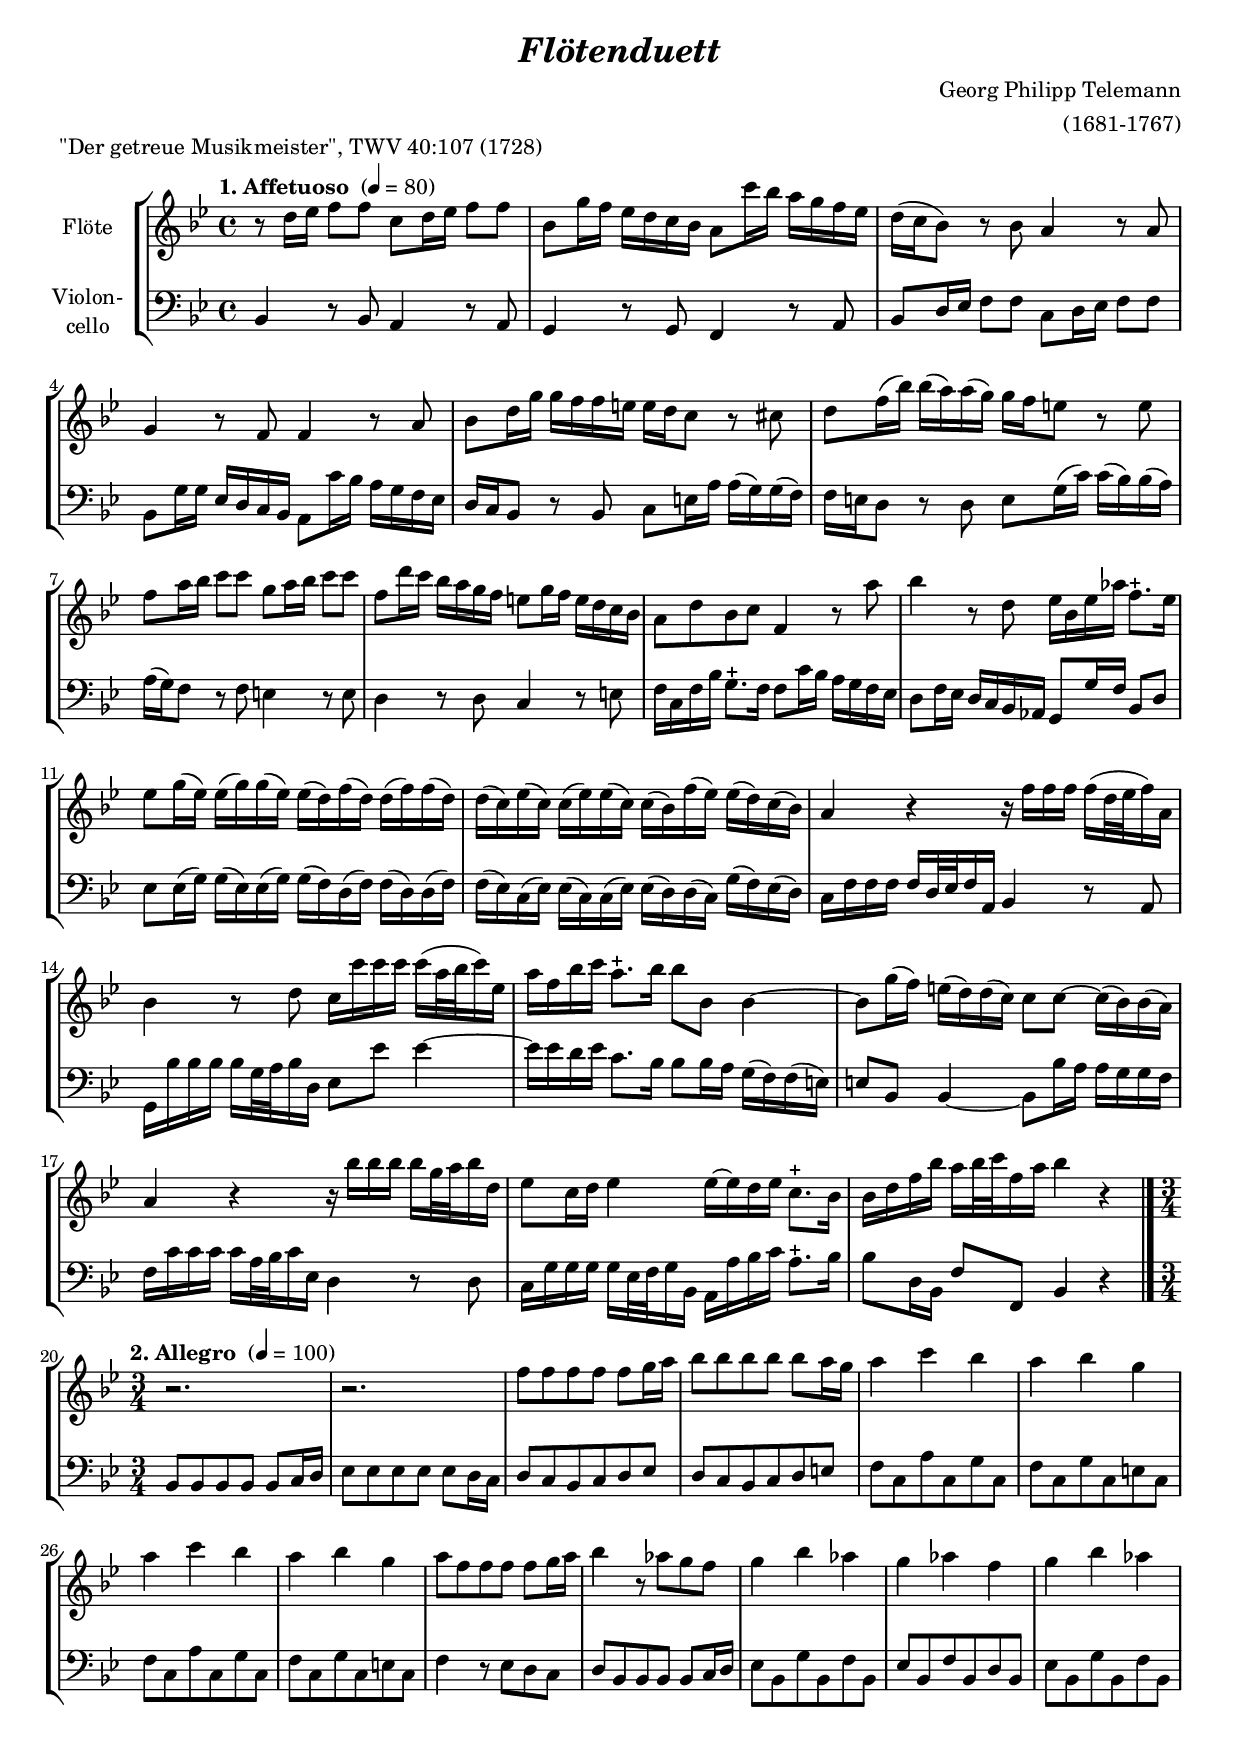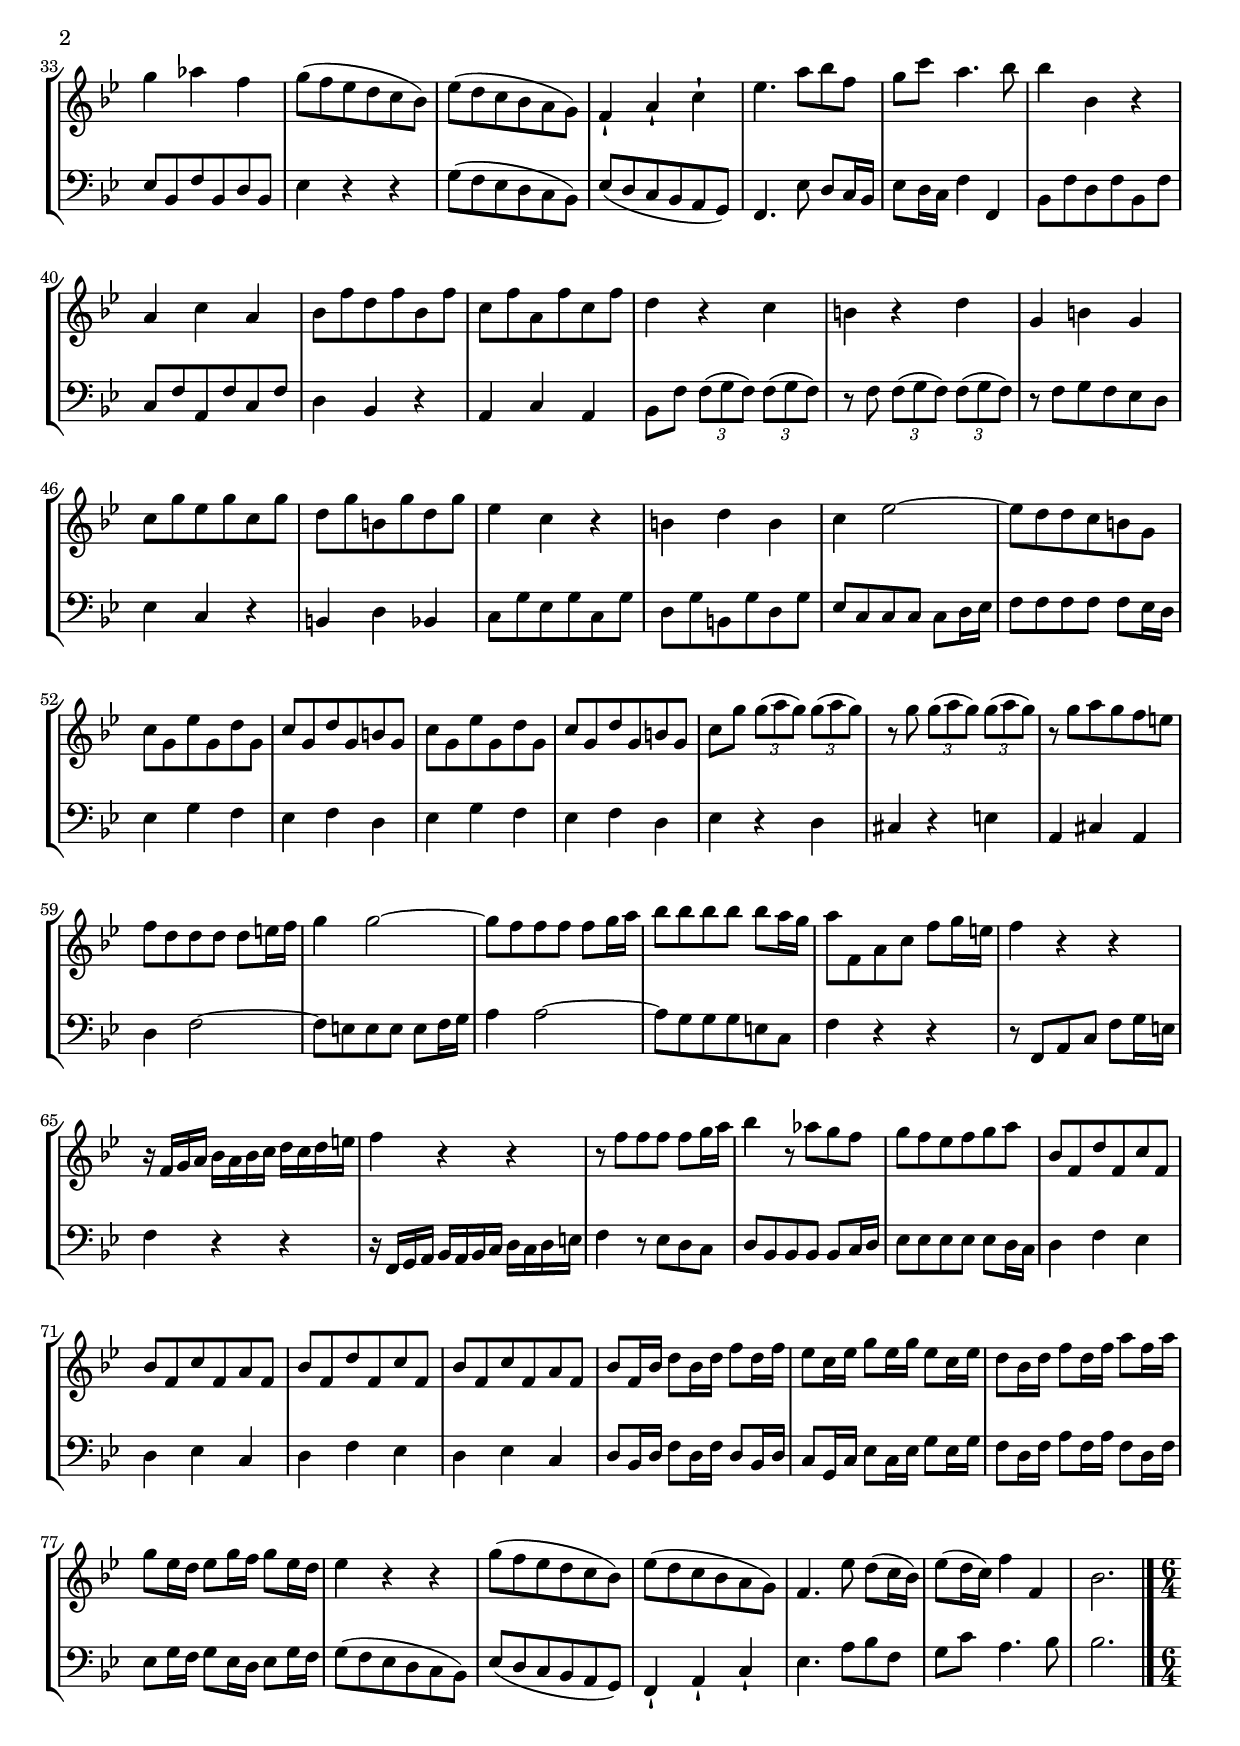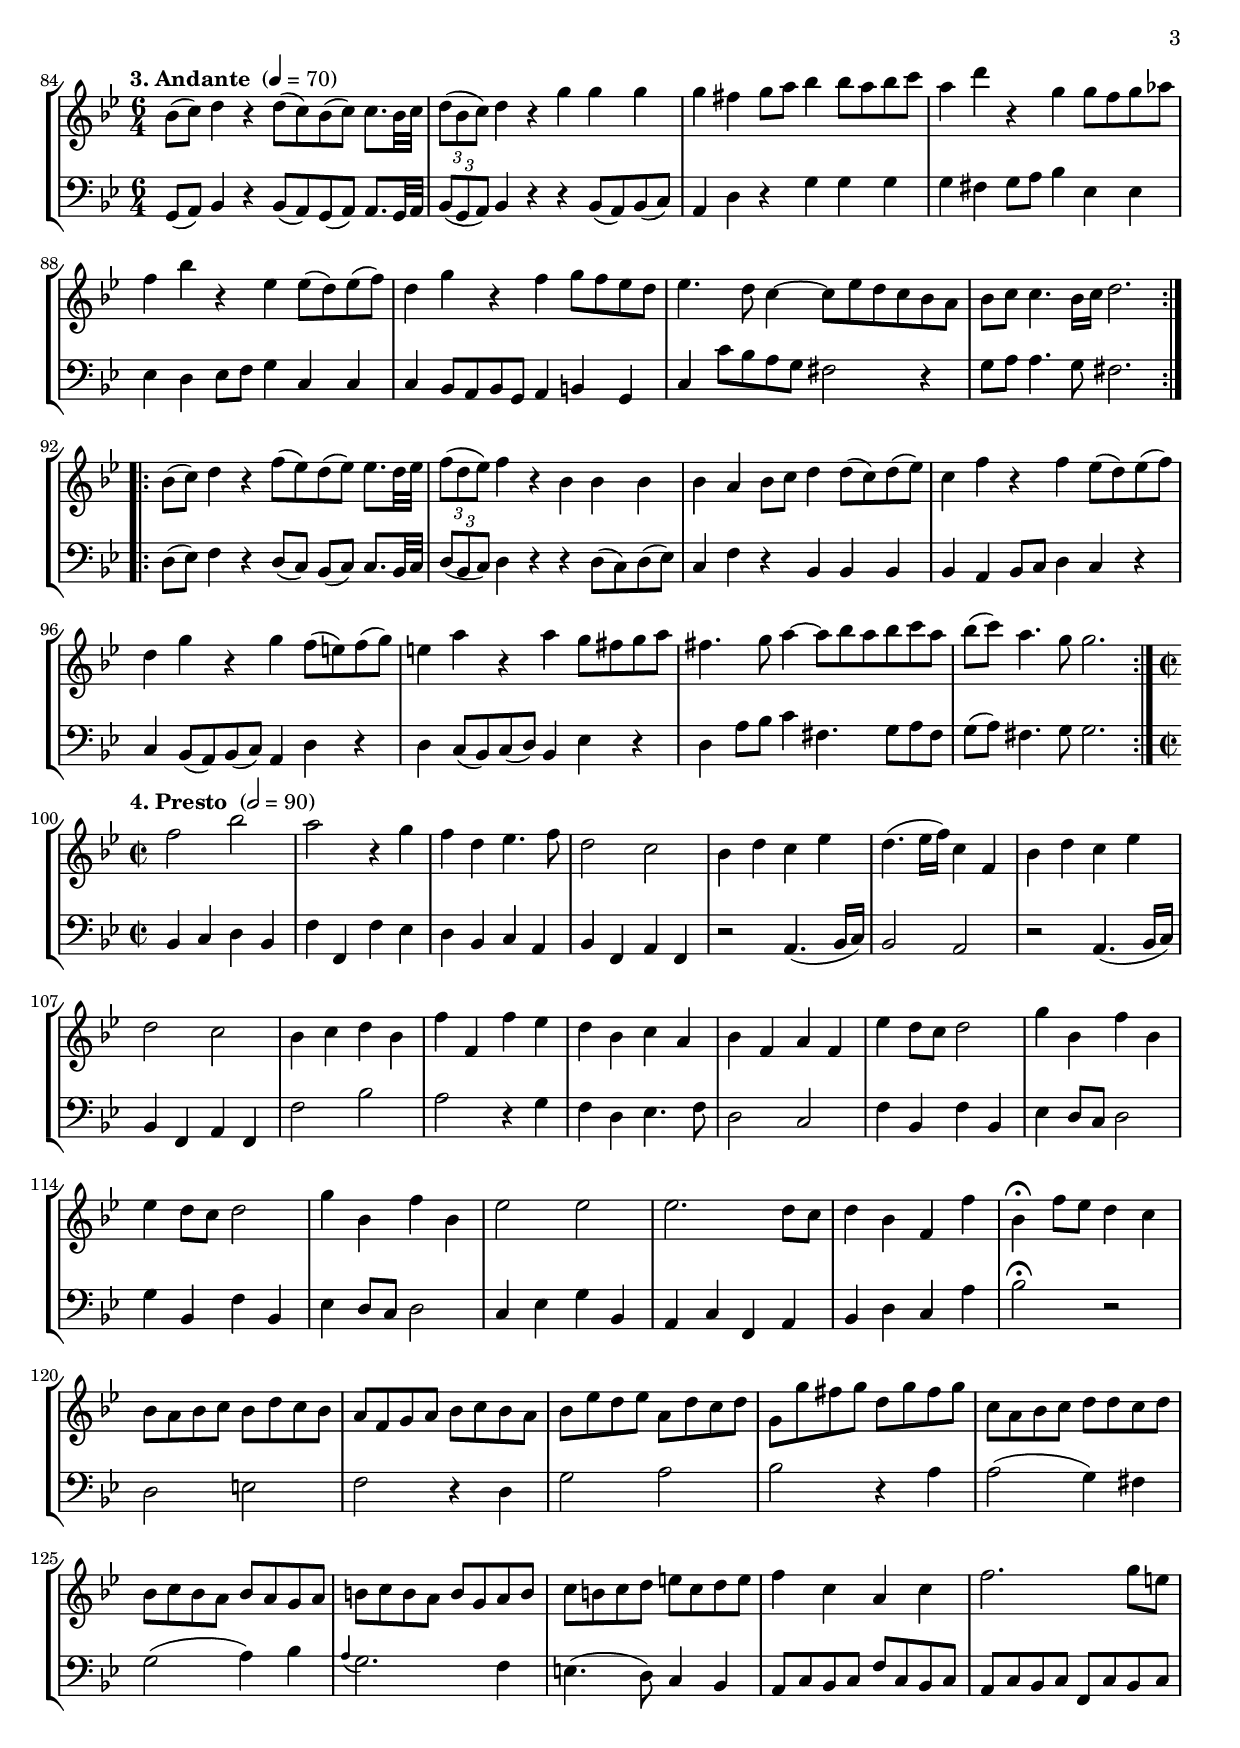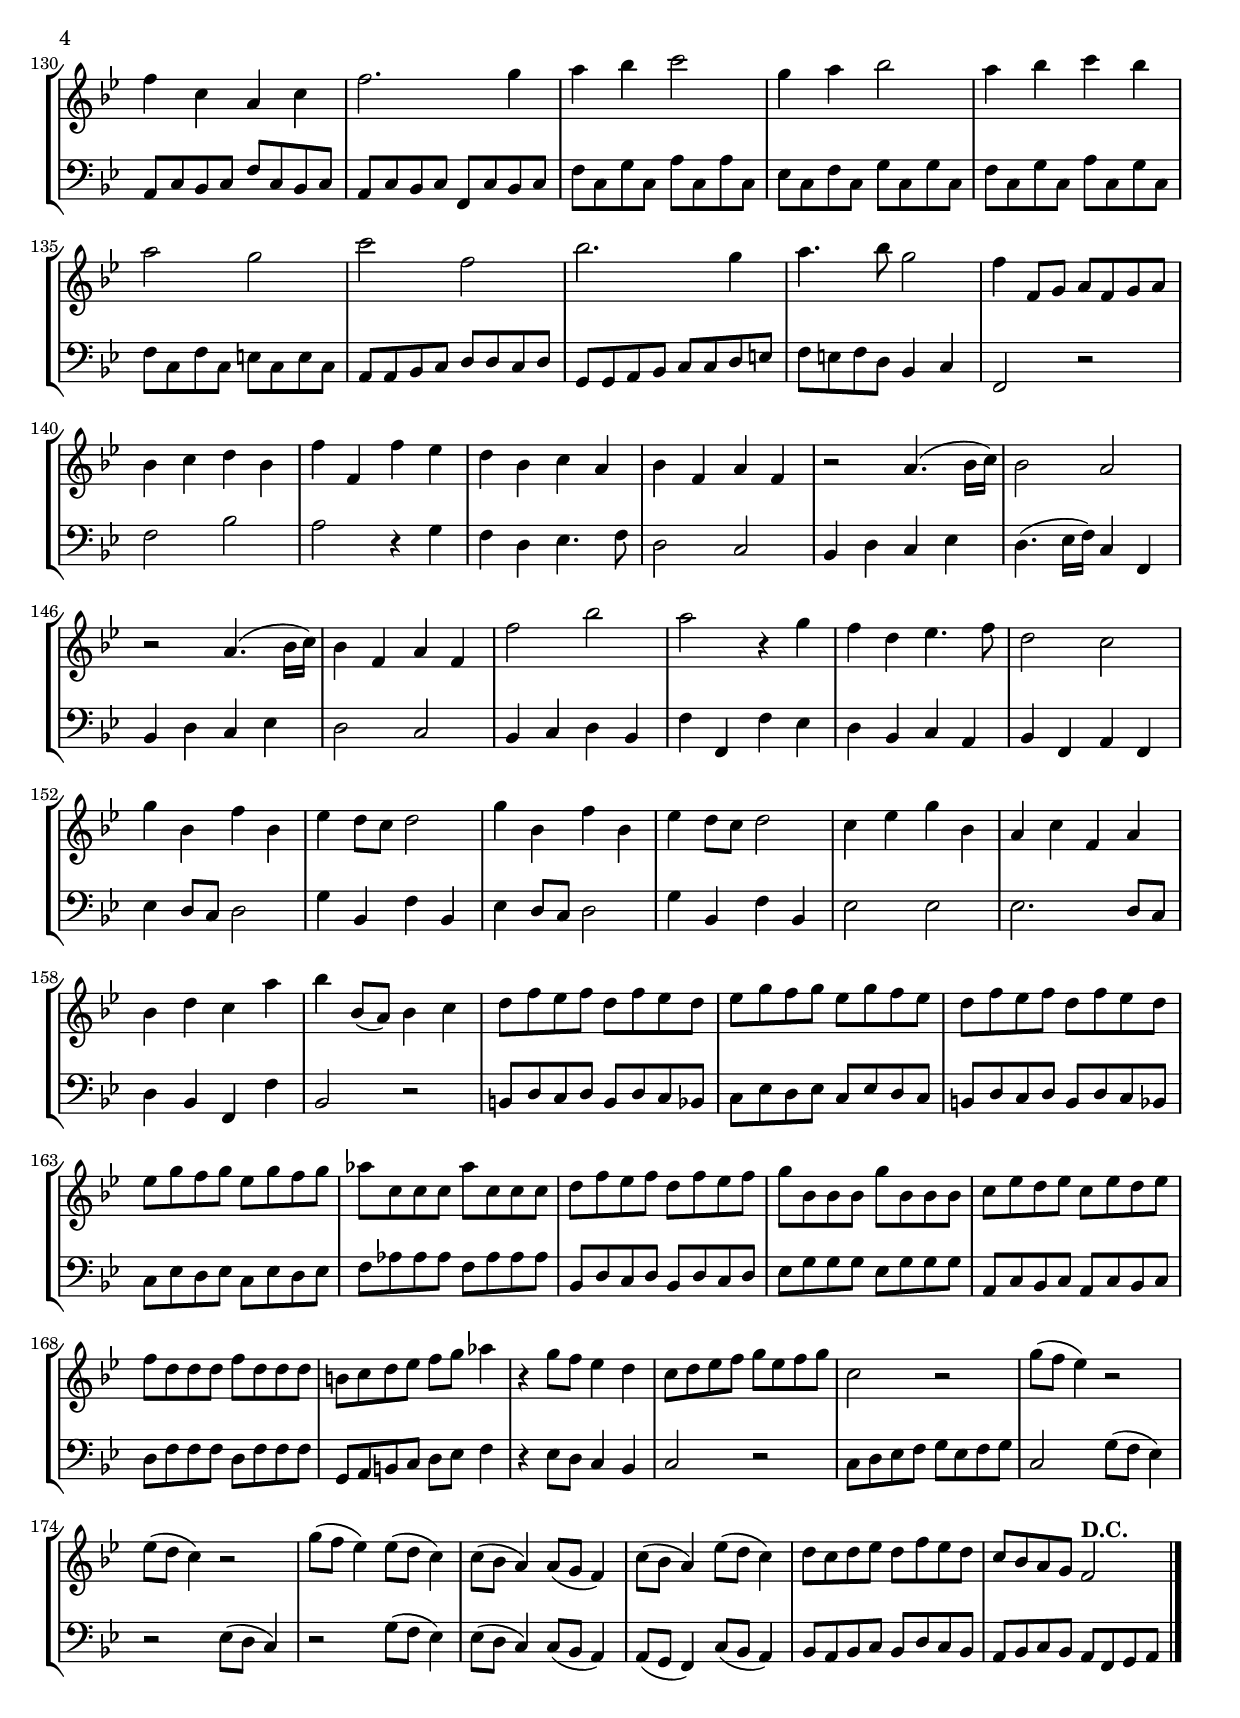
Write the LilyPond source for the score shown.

\version "2.18.2"
\include "deutsch.ly"
  
#(set-global-staff-size 18.825)

\header {
  title     = \markup \bold \italic "Flötenduett"
  composer  = "Georg Philipp Telemann"
  arranger  = "(1681-1767)"
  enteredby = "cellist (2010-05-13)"
  piece     = "\"Der getreue Musikmeister\", TWV 40:107 (1728)"
}

voiceconsts = {
  \key b \major
  \clef "bass"
%  \numericTimeSignature
  \compressFullBarRests
  % Set default beaming for all staves
% \set Timing.beamExceptions = #'()
% \set Timing.baseMoment     = #(ly:make-moment 1 4)
% \set Timing.beatStructure  = #'(1 1 1)
}

micl = "clarinet"
mifl = "flute"
miob = "oboe"
mifh = "french horn"
misx = "tenor sax"
mist = "string ensemble 1"
miba = "cello"

introa = {        \tempo "1. Affetuoso " 4=80  \time 4/4 }
introb = { \break \tempo "2. Allegro "   4=100 \time 3/4 }
introc = { \break \tempo "3. Andante "   4=70  \time 6/4 }
introd = { \break \tempo "4. Presto "    2=90  \time 2/2 }

va = \relative c'' {
    \voiceconsts
    \clef "treble"
    
    \introa
    r8 d16 es f8 f c d16 es f8 f
    b, g'16 f es d c b a8 c'16 b a g f es
    d( c b8) r b a4 r8 a
    g4 r8 f f4 r8 a
    b d16 g g f f e e d c8 r cis
    
    d f16( b) b( a) a( g) g f e8 r e
    f a16 b c8 c g a16 b c8 c
    f, d'16 c b a g f e8 g16 f e d c b
    a8 d b c f,4 r8 a'
    b4 r8 d, es16 b es as f8.-+ es16
    
    es8 g16( es) es( g) g( es) es( d) f( d) d( f) f( d)
    d( c) es( c) c( es) es( c) c( b) f'( es) es( d) c( b) 
    a4 r r16 f' f f f( d32 es f16) a,
    b4 r8 d8 c16 c' c c c( a32 b c16) es, 
    a f b c a8.-+ b16 b8 b, b4~
    
    b8 g'16( f) e( d) d( c) c8 c~ c16( b) b( a)
    a4 r r16 b' b b b g32 a b16 d,
    es8 c16 d es4 es16~ es d es c8.-+ b16 
    b d f b a b32 c f,16 a b4 r \bar "|."

    \introb
    r2.
    r
    f8[ f f f] f g16 a
    b8[ b b b] b a16 g
    a4 c b
    
    a b g
    a c b
    a b g
    a8[ f f f] f g16 a
    b4 r8 as g f
    
    g4 b as
    g as f
    g b as
    g as f
    g8( f es d c b)
    
    es( d c b a g)
    f4-! a-! c-!
    es4. a8 b f
    g c a4. b8
    b4 b, r
    
    a4 c a
    b8 f' d f b, f'
    c f a, f' c f
    d4 r c
    h r d
    
    g, h g
    c8 g' es g c, g'
    d g h, g' d g
    es4 c r
    h d h
    
    c es2~
    es8 d d c h g
    c g es' g, d' g,
    c g d' g, h g
    c g es' g, d' g,
    
    c g d' g, h g
    c[ g'] \times 2/3 {g([ a g)]} \times 2/3 {g( a g)}
    r g  \times 2/3 {g([ a g)]}  \times 2/3 {g([ a g)]}
    r g a g f e
    f[ d d d] d e16 f
    
    g4 g2~
    g8[ f f f] f g16 a
    b8[ b b b] b a16 g
    a8[ f, a c] f g16 e
    f4 r r
    
    r16 f, g a b a b c d c d e
    f4 r r
    r8 f[ f f] f g16 a
    b4 r8 as g f
    g f es f g a
    
    b, f d' f, c' f,
    b f c' f, a f
    b f d' f, c' f,
    b f c' f, a f
    b f16 b d8 b16 d f8 d16 f
    es8 c16 es g8 es16 g es8 c16 es
    
    d8 b16 d f8 d16 f a8 f16 a
    g8 es16 d es8 g16 f g8 es16 d
    es4 r r
    g8( f es d c b)
    es( d c b a g)
    
    f4. es'8 d([ c16 b)]
    es8( d16 c) f4 f, b2. \bar "|."

    \introc
    \repeat volta 2 {
      b8( c) d4 r d8([ c) b( c)] c8. b32 c
      \times 2/3 {d8( b c)} d4 r g g g
      g fis g8 a b4 b8 a b c
      a4 d r g, g8[ f g as]
      f4 b r es, es8([ d) es( f)]
      d4 g r f g8[ f es d]
      es4. d8 c4~ c8[ es d c b a] 
      b c c4. b16 c d2.
    }
    
    \repeat volta 2 {
      b8( c) d4 r f8([ es) d( es)] es8. d32 es
      \times 2/3 {f8( d es)} f4 r b, b b
      b a b8 c d4 d8([ c) d( es)]
      c4 f r f es8([ d) es( f)]
      d4 g r g f8([ e) f( g)]
      e4 a r a g8[ fis g a]
      fis4. g8 a4~ a8[ b a b c a]
      b8( c) a4. g8 g2.
    } 

    \introd
    f2 b
    a r4 g
    f d es4. f8
    d2 c
    b4 d c es
    
    d4.( es16 f) c4 f,
    b d c es
    d2 c
    b4 c d b
    f' f, f' es
    
    d b c a
    b f a f
    es' d8 c d2
    g4 b, f' b,
    es d8 c d2
    
    g4 b, f' b,
    es2 es
    es2. d8 c
    d4 b f f'
    b,\fermata f'8 es d4 c
    
    b8 a b c  b d c b 
    a f g a b c b a
    b es d es a, d c d
    g, g' fis g d g fis g
    c, a b c d d c d
    
    b c b a b a g a 
    h c h a h g a h
    c h c d e c d e
    f4 c a c
    f2. g8 e
    
    f4 c a c
    f2. g4 
    a b c2
    g4 a b2
    a4 b c b
    a2 g
    
    c f,
    b2. g4
    a4. b8 g2
    f4 f,8 g a f g a
    b4 c d b
    f' f, f' es 
    
    d b c a 
    b f a f
    r2 a4.( b16 c)
    b2 a
    r2 a4.( b16 c)
    
    b4 f a f
    f'2 b
    a r4 g4
    f d es4. f8
    d2 c
    
    g'4 b, f' b,
    es d8 c d2
    g4 b, f' b,
    es d8 c d2
    c4 es g b,
    
    a c f, a
    b d c a'
    b b,8( a) b4 c
    d8 f es f d f es d 
    es g f g es g f es
    
    d8 f es f d f es d 
    es g f g es g f g
    as c, c c as' c, c c
    d f es f d f es f
    g b, b b g' b, b b
    
    c es d es c es d es
    f d d d f d d d
    h c d es f g as4
    r  g8 f es4 d
    c8 d es f g es f g
    
    c,2 r
    g'8( f es4) r2
    es8( d c4) r2
    g'8( f es4) es8( d c4)
    c8( b a4) a8( g f4)
    
    c'8( b a4) es'8( d c4)
    d8 c d es d f es d
    c b a g
    f2^\markup{\bold "D.C." } \bar "|."
}

vb = \relative c'' {
    \voiceconsts

    \introa
    b4 r8 b a4 r8 a
    g4 r8 g f4 r8 a
    b d16 es f8 f c d16 es f8 f
    b,8 g'16 g es d c b a8 c'16 b a g f es
    d c b8 r b c e16 a a( g) g( f)
    
    f e d8 r d8 e g16( c) c( b) b( a)
    a( g) f8 r f e4 r8 e
    d4 r8 d c4 r8 e
    f16 c f b g8.-+ f16 f8 c'16 b a g f es
    d8 f16 es d c b as g8 g'16 f b,8 d
    
    es8 es16( g) g( es) es( g) g( f) d( f) f( d) d( f) 
    f( es) c( es) es( c) c( es) es( d) d( c) g'( f) es( d)
    c f f f f d32 es f16 a, b4 r8 a
    g16 b' b b b g32 a b16 d, es8 es' es4~
    es16 es d es c8. b16 b8 b16 a g( f) f( e)
    
    e8 b b4~ b8 b'16 a a g g f
    f c' c c c a32 b c16 es, d4 r8 d
    c16 g' g g g es32 f g16 b, a a' b c a8.-+ b16 
    b8 d,16 b f'8 f, b4 r \bar "|."

    \introb
    b8[ b b b] b c16 d
    es8[ es es es] es d16 c
    d8 c b c d es
    d c b c d e
    f c a' c, g' c,
    
    f c g' c, e c
    f c a' c, g' c,
    f c g' c, e c
    f4 r8 es d c
    d[ b b b] b c16 d
    
    es8 b g' b, f' b,
    es b f' b, d b
    es b g' b, f' b,
    es b f' b, d b
    es4 r r 
    
    g8( f es d c b)
    es( d c b a g)
    f4. es'8 d[ c16 b]
    es8 d16 c f4 f,
    b8 f' d f b, f'
    
    c f a, f' c f
    d4 b r
    a c a
    b8[ f'] \times 2/3 {f([ g f)]} \times 2/3 {f( g f)}
    r8 f \times 2/3 {f([ g f)]} \times 2/3 {f( g f)} 
    
    r8 f g f es d
    es4 c r 
    h d b
    c8 g' es g c, g'
    d g h, g' d g
    
    es[ c c c] c d16 es
    f8[ f f f] f es16 d
    es4 g f
    es f d
    es g f
    
    es f d
    es r d
    cis r e
    a, cis a
    d f2~
    
    f8[ e e e] e f16 g
    a4 a2~ 
    a8 g g g e c
    f4 r r 
    r8 f,[ a c] f g16 e
    
    f4 r r 
    r16 f, g a b a b c d c d e
    f4 r8 es d c
    d[ b b b] b c16 d
    es8[ es es es] es d16 c
    
    d4 f es
    d es c
    d f es
    d es c
    d8 b16 d f8 d16 f d8 b16 d
    c8 g16 c es8 c16 es g8 es16 g
    
    f8 d16 f a8 f16 a f8 d16 f
    es8 g16 f g8 es16 d es8 g16 f
    g8( f es d c b)
    es( d c b a g)
    f4-! a-! c-!
		
    es4. a8 b f
    g8 c a4. b8 b2. \bar "|."

    \introc
    \repeat volta 2 {
      g,8( a) b4 r b8([ a) g( a)] a8. g32 a
      \times 2/3 {b8( g a)} b4 r r b8([ a) b( c)]
      a4 d r g g g
      g fis g8 a b4 es, es
      es d es8 f g4 c, c 
      c b8[ a b g] a4 h g
      c c'8 b a g fis2 r4
      g8 a a4. g8 fis2.
    }
    
    \repeat volta 2 {
      d8( es) f4 r d8( c) b( c) c8. b32 c
      \times 2/3 {d8( b c)} d4 r r d8([ c) d( es)]
      c4 f r b, b b
      b a b8 c d4 c r
      c4 b8( a) b( c) a4 d r
      d4 c8([ b) c( d)] b4 es r
      d a'8 b c4 fis,4. g8 a fis 
      g( a) fis4. g8 g2.
    }

    \introd
    b,4 c d b
    f' f, f' es
    d b c a
    b f a f
    r2 a4.( b16 c)
    
    b2 a
    r a4.( b16 c)
    b4 f a f
    f'2 b
    a r4 g4
    
    f d es4. f8
    d2 c
    f4 b, f' b,
    es d8 c d2
    g4 b, f' b,
    
    es4 d8 c d2
    c4 es g b,
    a c f, a
    b d c a'
    b2\fermata r
    
    d,2 e
    f r4 d
    g2 a
    b r4 a
    a2( g4) fis
    
    g2( a4) b
    \grace a4( g2.) f4
    e4.( d8) c4 b
    a8 c b c f c b c
    a c b c f, c' b c
    
    a c b c f c b c 
    a c b c f, c' b c
    f c g' c, a' c, a' c,
    es c f c g' c, g' c,
    f c g' c, a' c, g' c,
    f c f c e c e c
    
    a a b c d d c d
    g, g a b c c d e
    f e f d b4 c
    f,2 r
    f' b
    
    a r4 g
    f d es4. f8
    d2 c
    b4 d c es
    d4.( es16 f) c4 f,
    
    b4 d c es d2 c
    b4 c d b
    f' f, f' es d b c a
    b f a f
    es' d8 c d2
    
    g4 b, f' b,
    es d8 c d2
    g4 b, f' b,
    es2 es
    es2. d8 c
    
    d4 b f f'
    b,2 r
    h8 d c d h d c b
    c es d es c es d c
    h d c d h d c b
    
    c es d es c es d es
    f as as as f as as as
    b, d c d b d c d
    es g g g es g g g
    a, c b c a c b c
    
    d f f f d f f f 
    g, a h c d es f4
    r4 es8 d c4 b
    c2 r
    c8 d es f g es f g
    
    c,2 g'8( f es4)
    r2 es8( d c4)
    r2 g'8( f es4)
    es8( d c4) c8( b a4)
    a8( g f4) c'8( b a4)
    
    b8 a b c b d c b a b c b a f g a \bar "|."
}


music = \new StaffGroup <<
      \new Staff {
	\set Staff.midiInstrument = \mifl
	\set Staff.instrumentName = \markup \center-column { "Flöte" }
	\transpose b b { \va }
      }

      \new Staff {
	\set Staff.midiInstrument = \miba
	\set Staff.instrumentName = \markup \center-column { "Violon-" "cello" }
	\transpose b b,, { \vb }
      }
>>

\book {
  \score {
    \music
    \layout {}
  }

  \score {
    \unfoldRepeats \music

    \midi {
      \context {
        \Score
      }
    }
  }
}
